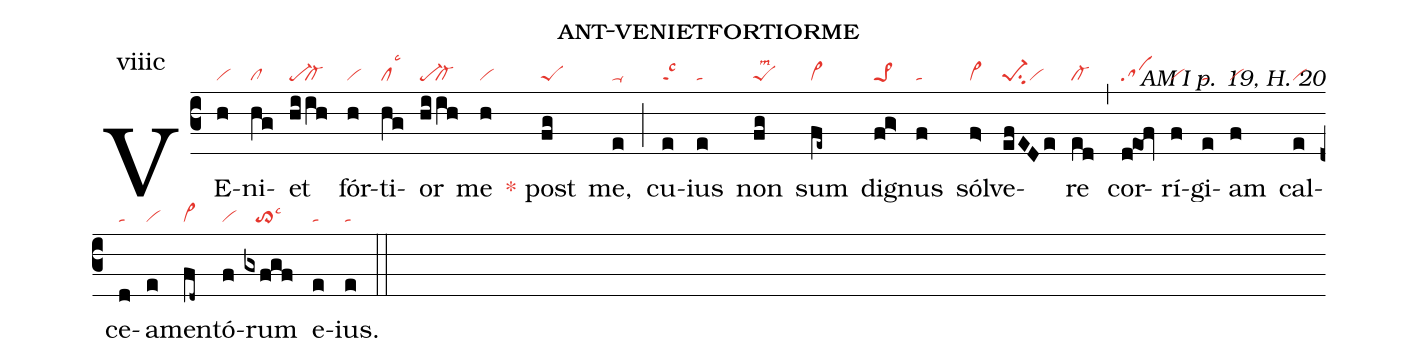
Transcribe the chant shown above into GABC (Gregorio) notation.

name: ant-venietfortiorme;
commentary: AM I p. 19, H. 20;
mode: 8;
annotation: viiic;
nabc-lines: 1;
%%
(c3)VE(h|vi)ni(hg|cl)et(hi/ih|pe-``cl-) %*()
fór(h|vi)ti(hg|cllsc3)or(hi/ih|pe-``cl-) me(h|vi) <c>*</c> post(fg|peS) me,(e|ta-) (;) cu(e|talsc3)ius(e|ta)  non(fg|peSlsm2) sum(fe~|cl~) dig(fg>|pe>1)nus(f|ta) sól(f>|cl~)ve(efEDe|pe-1su2vi)re(ed|cl-) (,) cor(d!eof|sa)rí(f|vi)gi(e|ta)am(f|vi) cal(e|vi)ce(d|ta)a(e|vi)men(fd~|cl~)tó(f|vi)rum(gxfgf|///to>lsc3) e(e|ta)ius.(e|ta) (::)
%E(h) u(h) o(f) u(h) a(i) e.(h) (::)
